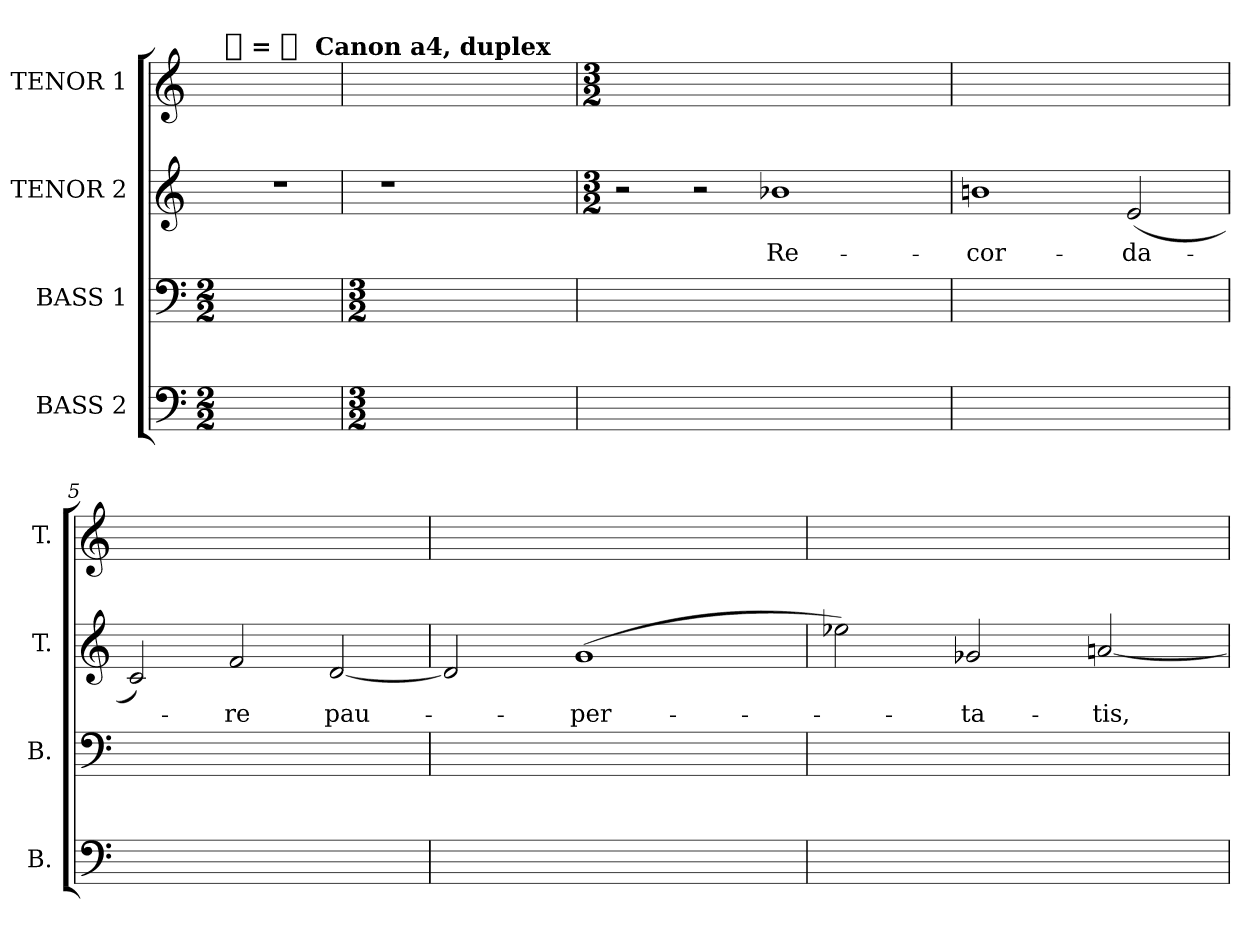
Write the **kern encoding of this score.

**kern	**kern	**kern	**text	**kern
*part4	*part3	*part2	*part2	*part1
*staff4	*staff3	*staff2	*staff2	*staff1
*I"BASS 2	*I"BASS 1	*I"TENOR 2	*	*I"TENOR 1
*I'B.	*I'B.	*I'T.	*	*I'T.
*clefF4	*clefF4	*clefG2	*	*clefG2
*	*	*ITrd7c12	*	*ITrd7c12
*k[]	*k[]	*k[]	*	*k[]
*C:	*C:	*C:	*	*C:
*M2/2	*M2/2	*	*	*
=	=	=	=	=
!	!	!	!	!LO:TX:a:B:t=[quarter] = [quarter]  Canon a4, duplex
1ryy	1ryy	1r	.	1ryy
=2	=2	=2	=2	=2
*M3/2	*M3/2	*	*	*
1ryy	2%3ryy	1r	.	1ryy
2ryy	.	2ryy	.	2ryy
=3	=3	=3	=3	=3
*	*	*M3/2	*	*M3/2
2ryy	2ryy	2r	.	2ryy
2ryy	2ryy	2r	.	2%3ryy
2ryy	4ryy	1B-X	Re-	.
.	4ryy	.	.	.
2ryy	2ryy	.	.	.
=4	=4	=4	=4	=4
2ryy	2ryy	1Bn	-cor-	2ryy
1ryy	2ryy	.	.	2ryy
.	2ryy	(2E	-da-	4ryy
.	.	.	.	4ryy
=5	=5	=5	=5	=5
2ryy	2ryy	2C)	.	2ryy
2ryy	2ryy	2F	-re	2ryy
2ryy	2ryy	[2D	pau-	2ryy
=6	=6	=6	=6	=6
4ryy	4ryy	2D]	.	2ryy
4ryy	2ryy	.	.	.
1ryy	.	(1G	-per-	2ryy
.	2.ryy	.	.	.
.	.	.	.	2ryy
=7	=7	=7	=7	=7
1ryy	4ryy	2e-X)	.	4ryy
.	4ryy	.	.	2ryy
.	4ryy	2G-X	-ta-	.
.	2ryy	.	.	2.ryy
2ryy	.	[2An	-tis,	.
.	4ryy	.	.	.
=	=	=	=	=
*-	*-	*-	*-	*-
